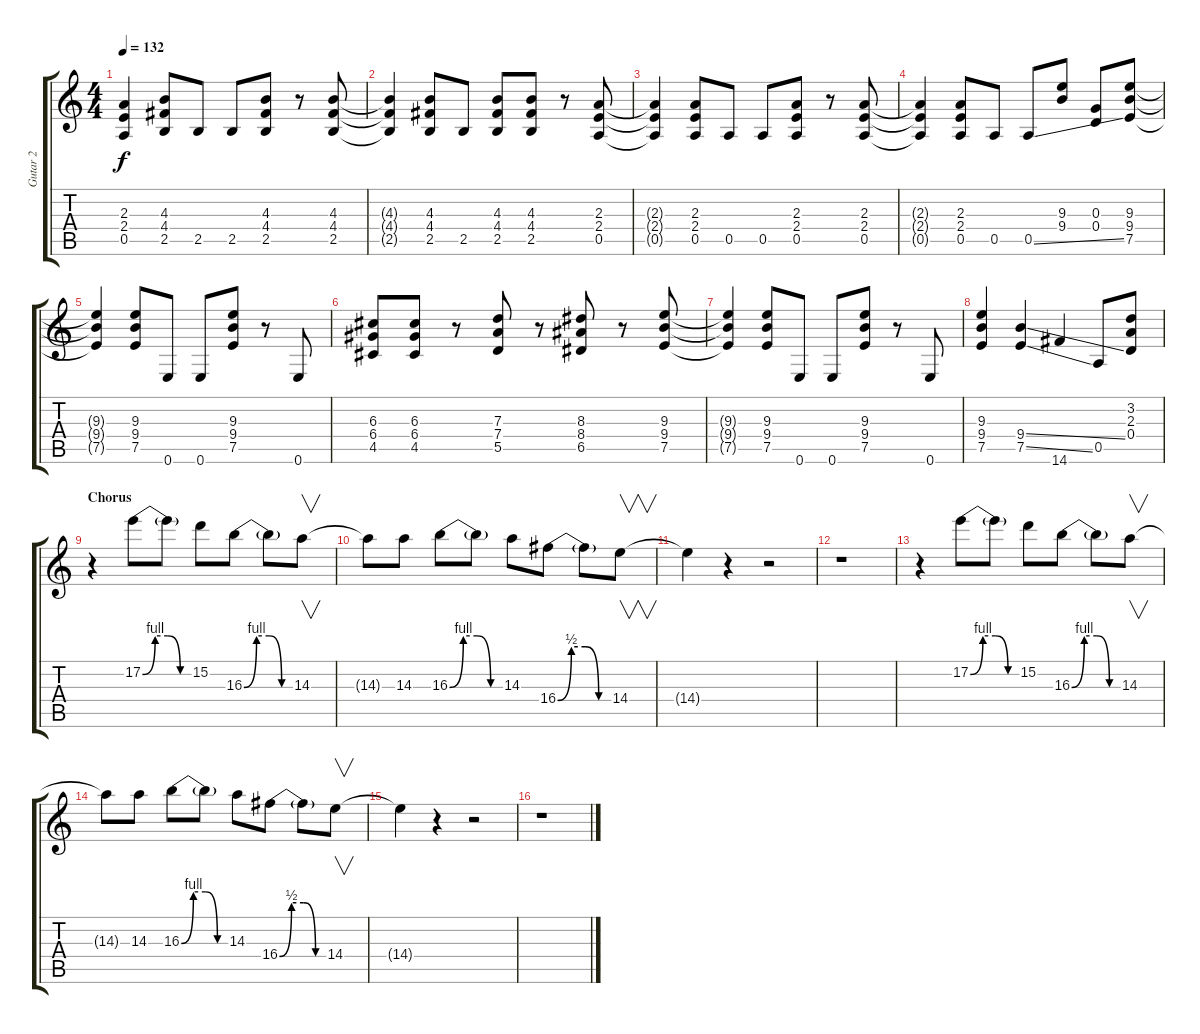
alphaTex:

\track ("Gutar 2" "Gutar 2") {instrument distortionguitar}
\staff {score tabs}
\tuning (E4 B3 G3 D3 A2 E2) {hide}
\ts (4 4)
\tempo 132
\clef g2
\ks c
(2.3{t} 2.4{t} 0.5{t}).4{dy f} (4.3 4.4 2.5).8 2.5.8 2.5.8 (4.3 4.4 2.5).8 r.8 (4.3 4.4 2.5).8 |
(4.3{t} 4.4{t} 2.5{t}).4 (4.3 4.4 2.5).8 2.5.8 (4.3 4.4 2.5).8 (4.3 4.4 2.5).8 r.8 (2.3 2.4 0.5).8 |
(2.3{t} 2.4{t} 0.5{t}).4 (2.3 2.4 0.5).8 0.5.8 0.5.8 (2.3 2.4 0.5).8 r.8 (2.3 2.4 0.5).8 |
(2.3{t} 2.4{t} 0.5{t}).4 (2.3 2.4 0.5).8 0.5.8 0.5{ss}.8 (9.3 9.4).8 (0.3 0.4).8 (9.3 9.4 7.5).8 |
(9.3{t} 9.4{t} 7.5{t}).4 (9.3 9.4 7.5).8 0.6.8 0.6.8 (9.3 9.4 7.5).8 r.8 0.6.8 |
(6.3 6.4 4.5).8 (6.3 6.4 4.5).8 r.8 (7.3 7.4 5.5).8 r.8 (8.3 8.4 6.5).8 r.8 (9.3 9.4 7.5).8 |
(9.3{t} 9.4{t} 7.5{t}).4 (9.3 9.4 7.5).8 0.6.8 0.6.8 (9.3 9.4 7.5).8 r.8 0.6.8 |
(9.3 9.4 7.5).4 (9.4{ss} 7.5{ss}).4 14.6.4 0.5.8 (3.2 2.3 0.4).8 |
\section ("" "Chorus")
r.4 17.2{be (custom 0 0 15 4 30 4 45 0 60 0)}.8 17.2{t}.8 15.2.8 16.3{be (custom 0 0 15 4 30 4 45 0 60 0)}.8 16.3{t}.8 14.3.8{v} |
14.3{t}.8 14.3.8 16.3{be (custom 0 0 15 4 30 4 45 0 60 0)}.8 16.3{t}.8 14.3.8 16.4{be (custom 0 0 15 2 30 2 45 0 60 0)}.8 16.4{t}.8 14.4.8{v} |
14.4{t}.4 r.4 r.2 |
r.1 |
r.4 17.2{be (custom 0 0 15 4 30 4 45 0 60 0)}.8 17.2{t}.8 15.2.8 16.3{be (custom 0 0 15 4 30 4 45 0 60 0)}.8 16.3{t}.8 14.3.8{v} |
14.3{t}.8 14.3.8 16.3{be (custom 0 0 15 4 30 4 45 0 60 0)}.8 16.3{t}.8 14.3.8 16.4{be (custom 0 0 15 2 30 2 45 0 60 0)}.8 16.4{t}.8 14.4.8{v} |
14.4{t}.4 r.4 r.2 |
r.1
